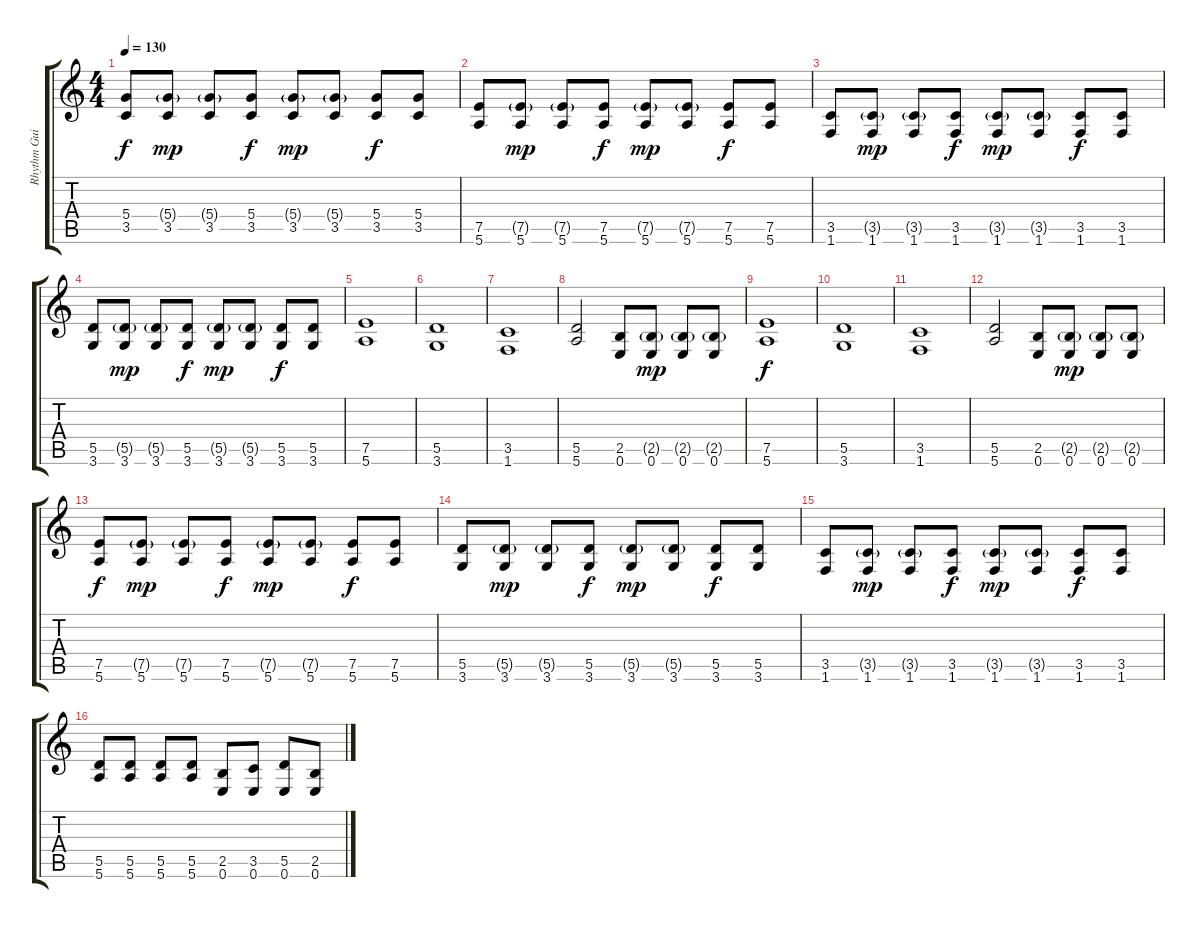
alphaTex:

\track ("Rhythm Guitar" "Rhythm Gui") {instrument distortionguitar}
\staff {score tabs}
\tuning (E4 B3 G3 D3 A2 E2) {hide}
\ts (4 4)
\tempo 130
\clef g2
\ks c
(5.4 3.5).8{dy f} (5.4{g} 3.5).8{dy mp} (5.4{g} 3.5).8 (5.4 3.5).8{dy f} (5.4{g} 3.5).8{dy mp} (5.4{g} 3.5).8 (5.4 3.5).8{dy f} (5.4 3.5).8 |
(7.5 5.6).8 (7.5{g} 5.6).8{dy mp} (7.5{g} 5.6).8 (7.5 5.6).8{dy f} (7.5{g} 5.6).8{dy mp} (7.5{g} 5.6).8 (7.5 5.6).8{dy f} (7.5 5.6).8 |
(3.5 1.6).8 (3.5{g} 1.6).8{dy mp} (3.5{g} 1.6).8 (3.5 1.6).8{dy f} (3.5{g} 1.6).8{dy mp} (3.5{g} 1.6).8 (3.5 1.6).8{dy f} (3.5 1.6).8 |
(5.5 3.6).8 (5.5{g} 3.6).8{dy mp} (5.5{g} 3.6).8 (5.5 3.6).8{dy f} (5.5{g} 3.6).8{dy mp} (5.5{g} 3.6).8 (5.5 3.6).8{dy f} (5.5 3.6).8 |
(7.5 5.6).1 |
(5.5 3.6).1 |
(3.5 1.6).1 |
(5.5 5.6).2 (2.5 0.6).8 (2.5{g} 0.6).8{dy mp} (2.5{g} 0.6).8 (2.5{g} 0.6).8 |
(7.5 5.6).1{dy f} |
(5.5 3.6).1 |
(3.5 1.6).1 |
(5.5 5.6).2 (2.5 0.6).8 (2.5{g} 0.6).8{dy mp} (2.5{g} 0.6).8 (2.5{g} 0.6).8 |
(7.5 5.6).8{dy f} (7.5{g} 5.6).8{dy mp} (7.5{g} 5.6).8 (7.5 5.6).8{dy f} (7.5{g} 5.6).8{dy mp} (7.5{g} 5.6).8 (7.5 5.6).8{dy f} (7.5 5.6).8 |
(5.5 3.6).8 (5.5{g} 3.6).8{dy mp} (5.5{g} 3.6).8 (5.5 3.6).8{dy f} (5.5{g} 3.6).8{dy mp} (5.5{g} 3.6).8 (5.5 3.6).8{dy f} (5.5 3.6).8 |
(3.5 1.6).8 (3.5{g} 1.6).8{dy mp} (3.5{g} 1.6).8 (3.5 1.6).8{dy f} (3.5{g} 1.6).8{dy mp} (3.5{g} 1.6).8 (3.5 1.6).8{dy f} (3.5 1.6).8 |
(5.5 5.6).8 (5.5 5.6).8 (5.5 5.6).8 (5.5 5.6).8 (2.5 0.6).8 (3.5 0.6).8 (5.5 0.6).8 (2.5 0.6).8
